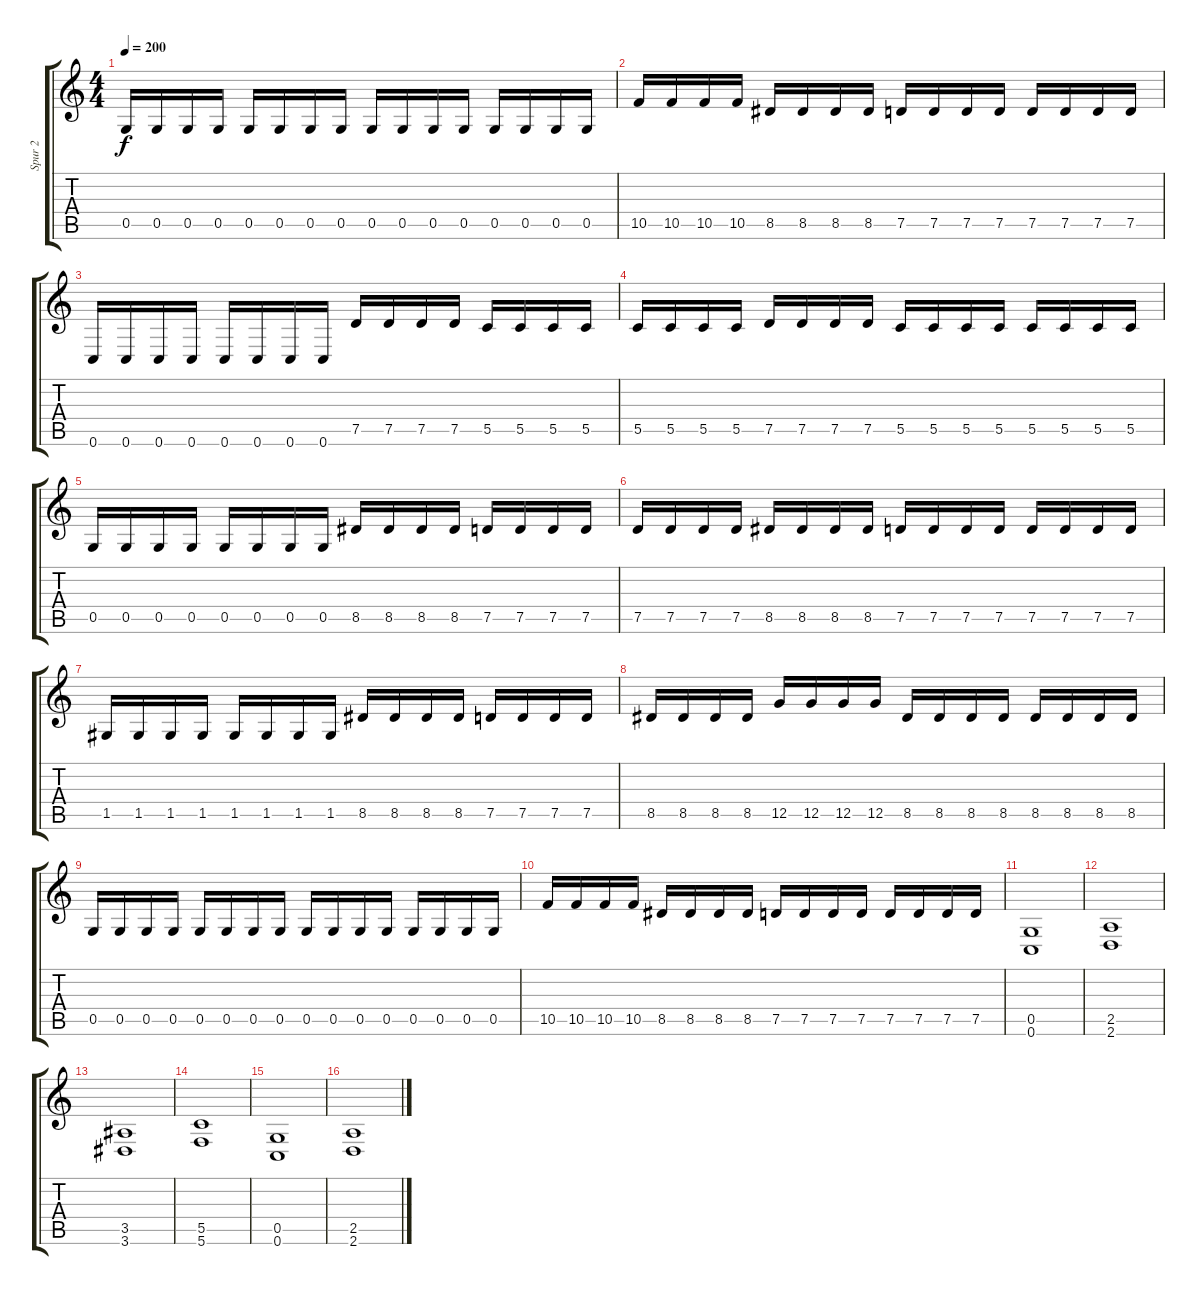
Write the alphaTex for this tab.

\track ("Spur 2" "Spur 2") {instrument distortionguitar}
\staff {score tabs}
\tuning (D4 A3 F3 C3 G2 C2) {hide}
\ts (4 4)
\tempo 200
\clef g2
\ks c
0.5.16{dy f} 0.5.16 0.5.16 0.5.16 0.5.16 0.5.16 0.5.16 0.5.16 0.5.16 0.5.16 0.5.16 0.5.16 0.5.16 0.5.16 0.5.16 0.5.16 |
10.5.16 10.5.16 10.5.16 10.5.16 8.5.16 8.5.16 8.5.16 8.5.16 7.5.16 7.5.16 7.5.16 7.5.16 7.5.16 7.5.16 7.5.16 7.5.16 |
0.6.16 0.6.16 0.6.16 0.6.16 0.6.16 0.6.16 0.6.16 0.6.16 7.5.16 7.5.16 7.5.16 7.5.16 5.5.16 5.5.16 5.5.16 5.5.16 |
5.5.16 5.5.16 5.5.16 5.5.16 7.5.16 7.5.16 7.5.16 7.5.16 5.5.16 5.5.16 5.5.16 5.5.16 5.5.16 5.5.16 5.5.16 5.5.16 |
0.5.16 0.5.16 0.5.16 0.5.16 0.5.16 0.5.16 0.5.16 0.5.16 8.5.16 8.5.16 8.5.16 8.5.16 7.5.16 7.5.16 7.5.16 7.5.16 |
7.5.16 7.5.16 7.5.16 7.5.16 8.5.16 8.5.16 8.5.16 8.5.16 7.5.16 7.5.16 7.5.16 7.5.16 7.5.16 7.5.16 7.5.16 7.5.16 |
1.5.16 1.5.16 1.5.16 1.5.16 1.5.16 1.5.16 1.5.16 1.5.16 8.5.16 8.5.16 8.5.16 8.5.16 7.5.16 7.5.16 7.5.16 7.5.16 |
8.5.16 8.5.16 8.5.16 8.5.16 12.5.16 12.5.16 12.5.16 12.5.16 8.5.16 8.5.16 8.5.16 8.5.16 8.5.16 8.5.16 8.5.16 8.5.16 |
0.5.16 0.5.16 0.5.16 0.5.16 0.5.16 0.5.16 0.5.16 0.5.16 0.5.16 0.5.16 0.5.16 0.5.16 0.5.16 0.5.16 0.5.16 0.5.16 |
10.5.16 10.5.16 10.5.16 10.5.16 8.5.16 8.5.16 8.5.16 8.5.16 7.5.16 7.5.16 7.5.16 7.5.16 7.5.16 7.5.16 7.5.16 7.5.16 |
(0.5 0.6).1 |
(2.5 2.6).1 |
(3.5 3.6).1 |
(5.5 5.6).1 |
(0.5 0.6).1 |
(2.5 2.6).1
